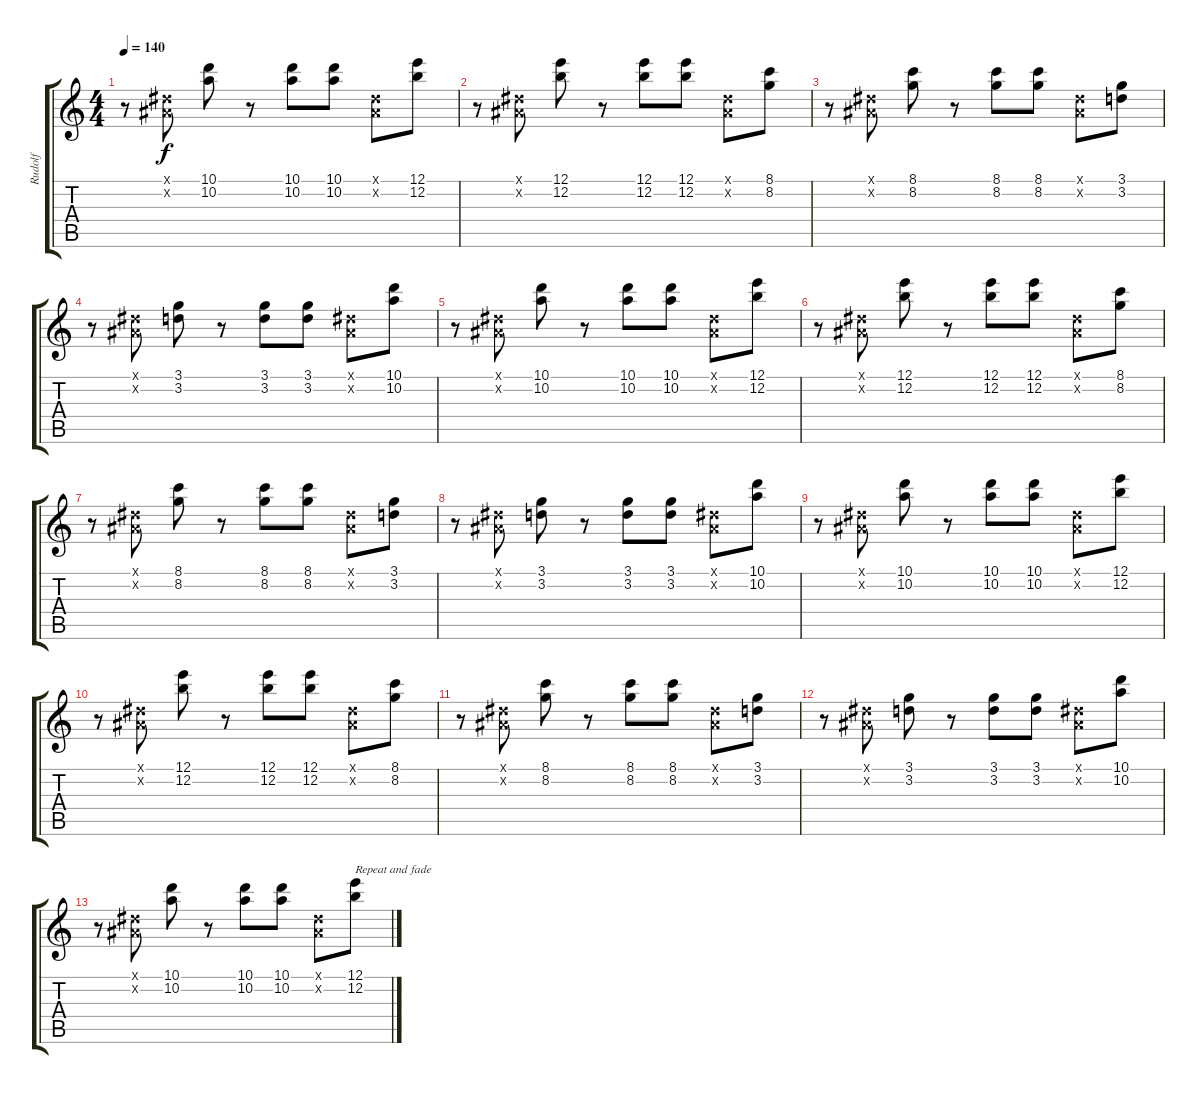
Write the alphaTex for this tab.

\track ("Rudolf" "Rudolf") {instrument overdrivenguitar}
\staff {score tabs}
\tuning (E4 B3 G3 D3 A2 E2) {hide}
\ts (4 4)
\tempo 140
\clef g2
\ks c
r.8{dy f} (-1.1{x} -1.2{x}).8 (10.1 10.2).8 r.8 (10.1 10.2).8 (10.1 10.2).8 (-1.1{x} -1.2{x}).8 (12.1 12.2).8 |
r.8 (-1.1{x} -1.2{x}).8 (12.1 12.2).8 r.8 (12.1 12.2).8 (12.1 12.2).8 (-1.1{x} -1.2{x}).8 (8.1 8.2).8 |
r.8 (-1.1{x} -1.2{x}).8 (8.1 8.2).8 r.8 (8.1 8.2).8 (8.1 8.2).8 (-1.1{x} -1.2{x}).8 (3.1 3.2).8 |
r.8 (-1.1{x} -1.2{x}).8 (3.1 3.2).8 r.8 (3.1 3.2).8 (3.1 3.2).8 (-1.1{x} -1.2{x}).8 (10.1 10.2).8 |
r.8 (-1.1{x} -1.2{x}).8 (10.1 10.2).8 r.8 (10.1 10.2).8 (10.1 10.2).8 (-1.1{x} -1.2{x}).8 (12.1 12.2).8 |
r.8 (-1.1{x} -1.2{x}).8 (12.1 12.2).8 r.8 (12.1 12.2).8 (12.1 12.2).8 (-1.1{x} -1.2{x}).8 (8.1 8.2).8 |
r.8 (-1.1{x} -1.2{x}).8 (8.1 8.2).8 r.8 (8.1 8.2).8 (8.1 8.2).8 (-1.1{x} -1.2{x}).8 (3.1 3.2).8 |
r.8 (-1.1{x} -1.2{x}).8 (3.1 3.2).8 r.8 (3.1 3.2).8 (3.1 3.2).8 (-1.1{x} -1.2{x}).8 (10.1 10.2).8 |
r.8 (-1.1{x} -1.2{x}).8 (10.1 10.2).8 r.8 (10.1 10.2).8 (10.1 10.2).8 (-1.1{x} -1.2{x}).8 (12.1 12.2).8 |
r.8 (-1.1{x} -1.2{x}).8 (12.1 12.2).8 r.8 (12.1 12.2).8 (12.1 12.2).8 (-1.1{x} -1.2{x}).8 (8.1 8.2).8 |
r.8 (-1.1{x} -1.2{x}).8 (8.1 8.2).8 r.8 (8.1 8.2).8 (8.1 8.2).8 (-1.1{x} -1.2{x}).8 (3.1 3.2).8 |
r.8 (-1.1{x} -1.2{x}).8 (3.1 3.2).8 r.8 (3.1 3.2).8 (3.1 3.2).8 (-1.1{x} -1.2{x}).8 (10.1 10.2).8 |
r.8 (-1.1{x} -1.2{x}).8 (10.1 10.2).8 r.8 (10.1 10.2).8 (10.1 10.2).8 (-1.1{x} -1.2{x}).8 (12.1 12.2).8{txt "Repeat and fade"}
